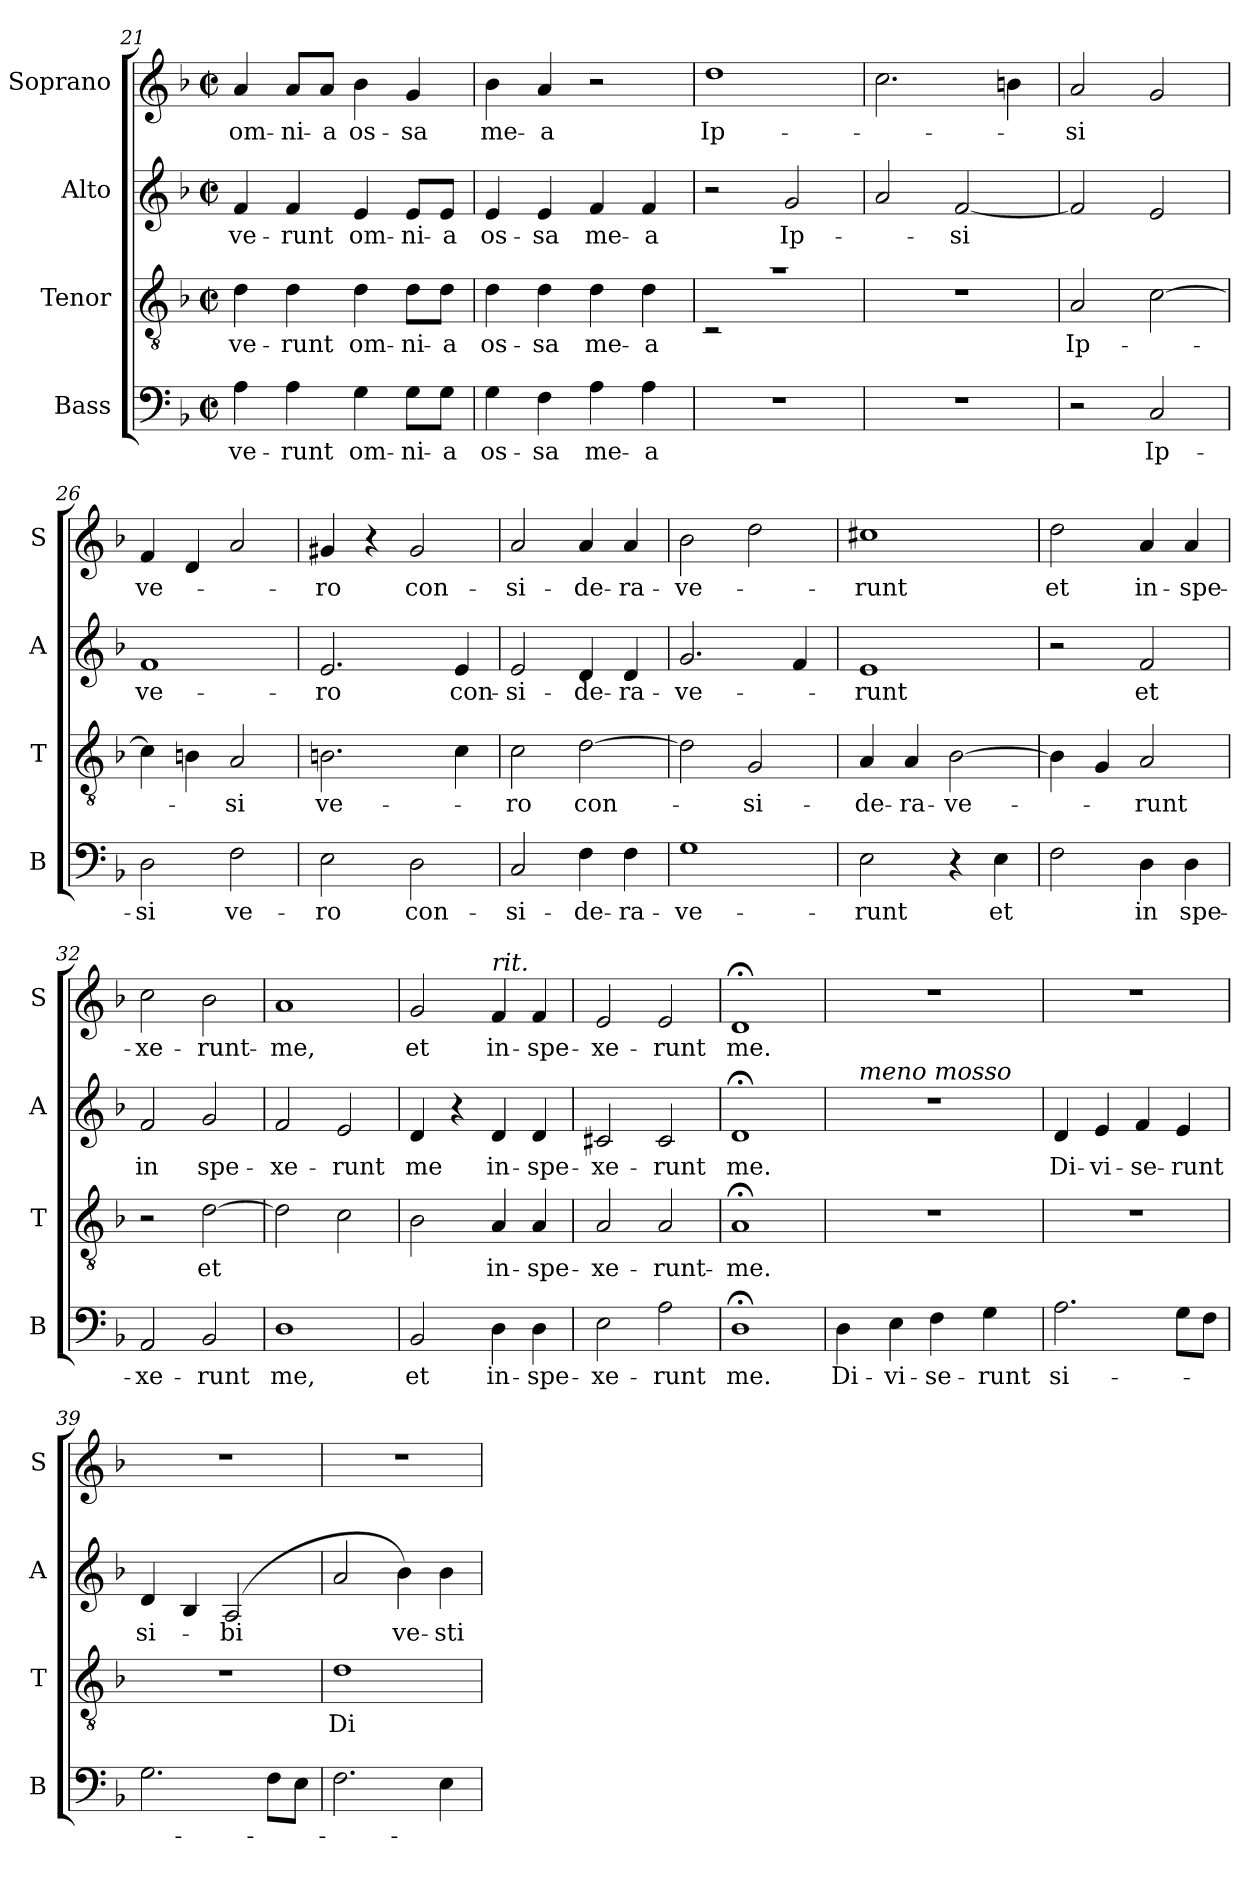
**kern	**text	**kern	**text	**kern	**text	**kern	**text
*part4	*part4	*part3	*part3	*part2	*part2	*part1	*part1
*staff4	*staff4	*staff3	*staff3	*staff2	*staff2	*staff1	*staff1
*I"Bass	*	*I"Tenor	*	*I"Alto	*	*I"Soprano	*
*I'B	*	*I'T	*	*I'A	*	*I'S	*
*clefF4	*	*clefGv2	*	*clefG2	*	*clefG2	*
*k[b-]	*	*k[b-]	*	*k[b-]	*	*k[b-]	*
*F:	*	*F:	*	*F:	*	*F:	*
*M2/2	*	*M2/2	*	*M2/2	*	*M2/2	*
*met(c|)	*	*met(c|)	*	*met(c|)	*	*met(c|)	*
=21	=21	=21	=21	=21	=21	=21	=21
!	!LO:LY:b	!	!LO:LY:b	!	!LO:LY:b	!	!LO:LY:b
4A\	-ve-	4d\	-ve-	4f/	-ve-	4a/	om-
!	!LO:LY:b	!	!LO:LY:b	!	!LO:LY:b	!	!LO:LY:b
4A\	-runt	4d\	-runt	4f/	-runt	8a/L	-ni-
!	!	!	!	!	!	!	!LO:LY:b
.	.	.	.	.	.	8a/J	-a
!	!LO:LY:b	!	!LO:LY:b	!	!LO:LY:b	!	!LO:LY:b
4G\	om-	4d\	om-	4e/	om-	4b-\	os-
!	!LO:LY:b	!	!LO:LY:b	!	!LO:LY:b	!	!LO:LY:b
8G\L	-ni-	8d\L	-ni-	8e/L	-ni-	4g/	-sa
!	!LO:LY:b	!	!LO:LY:b	!	!LO:LY:b	!	!
8G\J	-a	8d\J	-a	8e/J	-a	.	.
=22	=22	=22	=22	=22	=22	=22	=22
!	!LO:LY:b	!	!LO:LY:b	!	!LO:LY:b	!	!LO:LY:b
4G\	os-	4d\	os-	4e/	os-	4b-\	me-
!	!LO:LY:b	!	!LO:LY:b	!	!LO:LY:b	!	!LO:LY:b
4F\	-sa	4d\	-sa	4e/	-sa	4a/	-a
!	!LO:LY:b	!	!LO:LY:b	!	!LO:LY:b	!	!
4A\	me-	4d\	me-	4f/	me-	2r	.
!	!LO:LY:b	!	!LO:LY:b	!	!LO:LY:b	!	!
4A\	-a	4d\	-a	4f/	-a	.	.
!!LO:PB:g=z
=23	=23	=23	=23	=23	=23	=23	=23
*	*	*^	*	*	*	*	*
!	!	!	!	!	!	!	!	!LO:LY:b
1r	.	1ra	2rC	.	2r	.	1dd	Ip-
!	!	!	!	!	!	!LO:LY:b	!	!
.	.	.	2ryy	.	2g/	Ip-	.	.
*	*	*v	*v	*	*	*	*	*
=24	=24	=24	=24	=24	=24	=24	=24
1r	.	1r	.	2a/	.	2.cc\	.
!	!	!	!	!	!LO:LY:b	!	!
.	.	.	.	[<2f/	-si	.	.
.	.	.	.	.	.	4bn\	.
=25	=25	=25	=25	=25	=25	=25	=25
!	!	!	!LO:LY:b	!	!	!	!LO:LY:b
2r	.	2A/	Ip-	2f/]	.	2a/	-si
!	!LO:LY:b	!	!	!	!	!	!
2C/	Ip-	[>2c\	.	2e/	.	2g/	.
=26	=26	=26	=26	=26	=26	=26	=26
!	!LO:LY:b	!	!	!	!LO:LY:b	!	!LO:LY:b
2D\	-si	4c\]	.	1f	ve-	4f/	ve-
.	.	4Bn\	.	.	.	4d/	.
!	!LO:LY:b	!	!LO:LY:b	!	!	!	!
2F\	ve-	2A/	-si	.	.	2a/	.
=27	=27	=27	=27	=27	=27	=27	=27
!	!LO:LY:b	!	!LO:LY:b	!	!LO:LY:b	!	!LO:LY:b
2E\	-ro	2.Bn\	ve-	2.e/	-ro	4g#X/	-ro
.	.	.	.	.	.	4r	.
!	!LO:LY:b	!	!	!	!	!	!LO:LY:b
2D\	con-	.	.	.	.	2g#/	con-
!	!	!	!	!	!LO:LY:b	!	!
.	.	4c\	.	4e/	con-	.	.
=28	=28	=28	=28	=28	=28	=28	=28
!	!LO:LY:b	!	!LO:LY:b	!	!LO:LY:b	!	!LO:LY:b
2C/	-si-	2c\	-ro	2e/	-si-	2a/	-si-
!	!LO:LY:b	!	!LO:LY:b	!	!LO:LY:b	!	!LO:LY:b
4F\	-de-	[>2d\	con-	4d/	-de-	4a/	-de-
!	!LO:LY:b	!	!	!	!LO:LY:b	!	!LO:LY:b
4F\	-ra-	.	.	4d/	-ra-	4a/	-ra-
=29	=29	=29	=29	=29	=29	=29	=29
!	!LO:LY:b	!	!	!	!LO:LY:b	!	!LO:LY:b
1G	-ve-	2d\]	.	2.g/	-ve-	2b-\	-ve-
!	!	!	!LO:LY:b	!	!	!	!
.	.	2G/	-si-	.	.	2dd\	.
.	.	.	.	4f/	.	.	.
!!LO:LB:g=z
=30	=30	=30	=30	=30	=30	=30	=30
!	!LO:LY:b	!	!LO:LY:b	!	!LO:LY:b	!	!LO:LY:b
2E\	-runt	4A/	-de-	1e	-runt	1cc#X	-runt
!	!	!	!LO:LY:b	!	!	!	!
.	.	4A/	-ra-	.	.	.	.
!	!	!	!LO:LY:b	!	!	!	!
4r	.	[>2B-\	-ve-	.	.	.	.
!	!LO:LY:b	!	!	!	!	!	!
4E\	et	.	.	.	.	.	.
=31	=31	=31	=31	=31	=31	=31	=31
!	!	!	!	!	!	!	!LO:LY:b
2F\	.	4B-\]	.	2r	.	2dd\	et
.	.	4G/	.	.	.	.	.
!	!LO:LY:b	!	!LO:LY:b	!	!LO:LY:b	!	!LO:LY:b
4D\	in	2A/	-runt	2f/	et	4a/	in-
!	!LO:LY:b	!	!	!	!	!	!LO:LY:b
4D\	spe-	.	.	.	.	4a/	-spe-
=32	=32	=32	=32	=32	=32	=32	=32
!	!LO:LY:b	!	!	!	!LO:LY:b	!	!LO:LY:b
2AA/	-xe-	2r	.	2f/	in	2cc\	-xe-
!	!LO:LY:b	!	!LO:LY:b	!	!LO:LY:b	!	!LO:LY:b
2BB-/	-runt	[>2d\	et	2g/	spe-	2b-\	-runt-
=33	=33	=33	=33	=33	=33	=33	=33
!	!LO:LY:b	!	!	!	!LO:LY:b	!	!LO:LY:b
1D	me,	2d\]	.	2f/	-xe-	1a	-me,
!	!	!	!	!	!LO:LY:b	!	!
.	.	2c\	.	2e/	-runt	.	.
=34	=34	=34	=34	=34	=34	=34	=34
!	!LO:LY:b	!	!	!	!LO:LY:b	!	!LO:LY:b
2BB-/	et	2B-\	.	4d/	me	2g/	et
.	.	.	.	4r	.	.	.
!	!	!	!	!	!	!LO:TX:a:i:t=rit.	!
!	!LO:LY:b	!	!LO:LY:b	!	!LO:LY:b	!	!LO:LY:b
4D\	in-	4A/	in-	4d/	in-	4f/	in-
!	!LO:LY:b	!	!LO:LY:b	!	!LO:LY:b	!	!LO:LY:b
4D\	-spe-	4A/	-spe-	4d/	-spe-	4f/	-spe-
=35	=35	=35	=35	=35	=35	=35	=35
!	!LO:LY:b	!	!LO:LY:b	!	!LO:LY:b	!	!LO:LY:b
2E\	-xe-	2A/	-xe-	2c#X/	-xe-	2e/	-xe-
!	!LO:LY:b	!	!LO:LY:b	!	!LO:LY:b	!	!LO:LY:b
2A\	-runt	2A/	-runt-	2c#/	-runt	2e/	-runt
=36	=36	=36	=36	=36	=36	=36	=36
!	!LO:LY:b	!	!LO:LY:b	!	!LO:LY:b	!	!LO:LY:b
1D;<	me.	1A;	-me.	1d;	me.	1d;	me.
!!LO:LB:g=z
=37	=37	=37	=37	=37	=37	=37	=37
!	!	!	!	!LO:TX:a:t=Verse	!	!	!
!	!LO:LY:b	!	!	!	!	!	!
*	*	*	*	*^	*	*	*
4D\	Di-	1r	.	1r	16.ryy	.	1r	.
!	!	!	!	!	!LO:TX:a:i:t=meno mosso	!	!	!
.	.	.	.	.	2ryy	.	.	.
!	!LO:LY:b	!	!	!	!	!	!	!
4E\	-vi-	.	.	.	.	.	.	.
!	!LO:LY:b	!	!	!	!	!	!	!
4F\	-se-	.	.	.	.	.	.	.
.	.	.	.	.	4ryy	.	.	.
!	!LO:LY:b	!	!	!	!	!	!	!
4G\	-runt	.	.	.	.	.	.	.
.	.	.	.	.	8ryy	.	.	.
.	.	.	.	.	32ryy	.	.	.
=38	=38	=38	=38	=38	=38	=38	=38	=38
!	!LO:LY:b	!	!	!	!	!LO:LY:b	!	!
*	*	*	*	*v	*v	*	*	*
2.A\	si-	1r	.	4d/	Di-	1r	.
!	!	!	!	!	!LO:LY:b	!	!
.	.	.	.	4e/	-vi-	.	.
!	!	!	!	!	!LO:LY:b	!	!
.	.	.	.	4f/	-se-	.	.
!	!	!	!	!	!LO:LY:b	!	!
8G\L	.	.	.	4e/	-runt	.	.
8F\J	.	.	.	.	.	.	.
=39	=39	=39	=39	=39	=39	=39	=39
!	!	!	!	!	!LO:LY:b	!	!
2.G\	.	1r	.	4d/	si-	1r	.
.	.	.	.	4B-/	.	.	.
!	!	!	!	!	!LO:LY:b	!	!
.	.	.	.	(2A/	-bi	.	.
8F\L	.	.	.	.	.	.	.
8E\J	.	.	.	.	.	.	.
=40	=40	=40	=40	=40	=40	=40	=40
!	!	!	!LO:LY:b	!	!	!	!
2.F\	.	1d	Di-	2a/	.	1r	.
!	!	!	!	!	!LO:LY:b	!	!
.	.	.	.	4b-\)	ve-	.	.
!	!	!	!	!	!LO:LY:b	!	!
4E\	.	.	.	4b-\	-sti-	.	.
=	=	=	=	=	=	=	=
*-	*-	*-	*-	*-	*-	*-	*-
